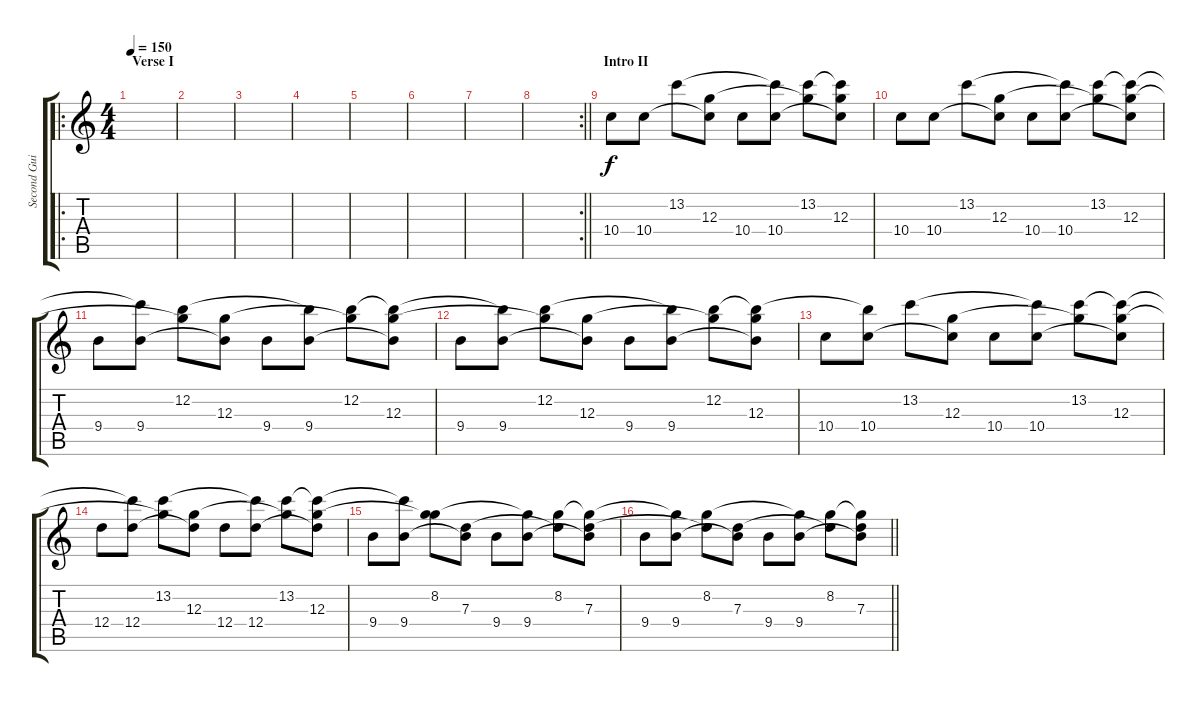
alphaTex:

\track ("Second Guitar" "Second Gui") {instrument acousticguitarsteel}
\staff {score tabs}
\tuning (E4 B3 G3 D3 A2 E2) {hide}
\ro
\ts (4 4)
\section ("" "Verse I")
\tempo 150
\clef g2
\ks c
|
|
|
|
|
|
|
\rc 2
\barLineRight lightlight
|
\section ("" "Intro II")
10.4.8{volume 10} 10.4.8 13.2.8 (12.3 10.4{t}).8 10.4.8 (13.2{t} 10.4).8 (13.2 12.3{t}).8 (13.2{t} 12.3 10.4{t}).8 |
10.4.8 10.4.8 13.2.8 (12.3 10.4{t}).8 10.4.8 (13.2{t} 10.4).8 (13.2 12.3{t}).8 (13.2{t} 12.3 10.4{t}).8 |
9.4.8 (13.2{t} 9.4).8 (12.2 12.3{t}).8 (12.3 9.4{t}).8 9.4.8 (12.2{t} 9.4).8 (12.2 12.3{t}).8 (12.2{t} 12.3 9.4{t}).8 |
9.4.8 (12.2{t} 9.4).8 (12.2 12.3{t}).8 (12.3 9.4{t}).8 9.4.8 (12.2{t} 9.4).8 (12.2 12.3{t}).8 (12.2{t} 12.3 9.4{t}).8 |
10.4.8 (12.2{t} 10.4).8 13.2.8 (12.3 10.4{t}).8 10.4.8 (13.2{t} 10.4).8 (13.2 12.3{t}).8 (13.2{t} 12.3 10.4{t}).8 |
12.4.8 (13.2{t} 12.4).8 (13.2 12.3{t}).8 (12.3 12.4{t}).8 12.4.8 (13.2{t} 12.4).8 (13.2 12.3{t}).8 (13.2{t} 12.3 12.4{t}).8 |
9.4.8 (13.2{t} 9.4).8 (8.2 12.3{t}).8 (7.3 9.4{t}).8 9.4.8 (8.2{t} 9.4).8 (8.2 7.3{t}).8 (8.2{t} 7.3 9.4{t}).8 |
\barLineRight lightlight
9.4.8 (8.2{t} 9.4).8 (8.2 7.3{t}).8 (7.3 9.4{t}).8 9.4.8 (8.2{t} 9.4).8 (8.2 7.3{t}).8 (8.2{t} 7.3 9.4{t}).8
